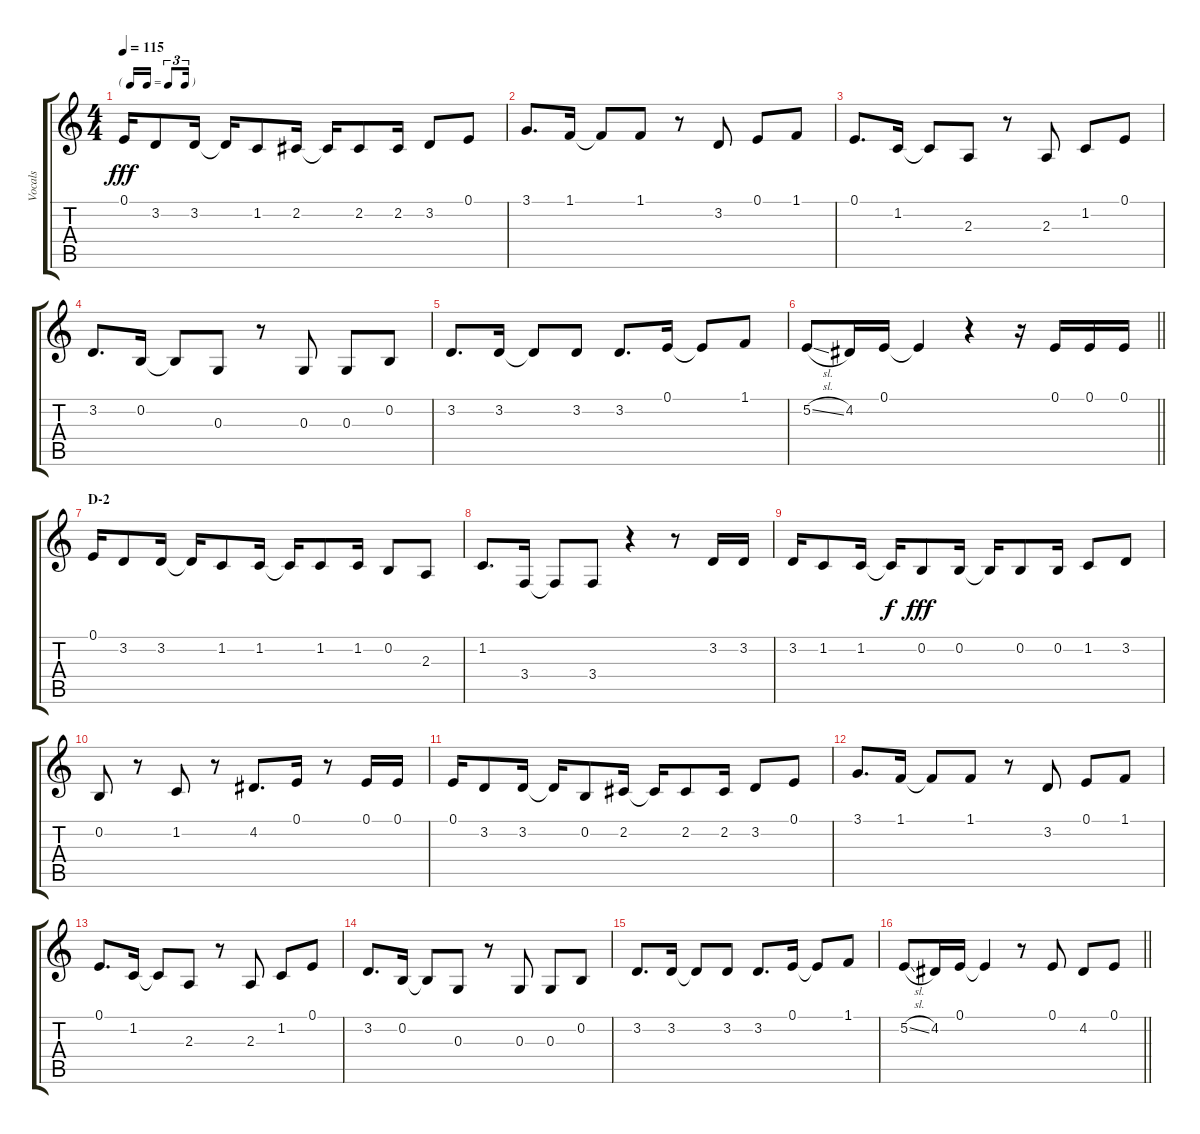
\track ("Vocals" "Vocals") {instrument voiceoohs}
\staff {score tabs}
\tuning (E4 B3 G3 D3 A2 E2) {hide}
\ts (4 4)
\tf triplet16th
\tempo 115
\clef g2
\ks c
0.1.16{dy fff} 3.2.8 3.2.16 3.2{t}.16 1.2.8 2.2.16 2.2{t}.16 2.2.8 2.2.16 3.2.8 0.1.8 |
3.1.8{d} 1.1.16 1.1{t}.8 1.1.8 r.8 3.2.8 0.1.8 1.1.8 |
0.1.8{d} 1.2.16 1.2{t}.8 2.3.8 r.8 2.3.8 1.2.8 0.1.8 |
3.2.8{d} 0.2.16 0.2{t}.8 0.3.8 r.8 0.3.8 0.3.8 0.2.8 |
3.2.8{d} 3.2.16 3.2{t}.8 3.2.8 3.2.8{d} 0.1.16 0.1{t}.8 1.1.8 |
\barLineRight lightlight
5.2{sl}.8 4.2.16 0.1.16 0.1{t}.4 r.4 r.16 0.1.16 0.1.16 0.1.16 |
\section ("" "D-2")
0.1.16 3.2.8 3.2.16 3.2{t}.16 1.2.8 1.2.16 1.2{t}.16 1.2.8 1.2.16 0.2.8 2.3.8 |
1.2.8{d} 3.4.16 3.4{t}.8 3.4.8 r.4 r.8 3.2.16 3.2.16 |
3.2.16 1.2.8 1.2.16 1.2{t}.16{dy f} 0.2.8{dy fff} 0.2.16 0.2{t}.16 0.2.8 0.2.16 1.2.8 3.2.8 |
0.2.8 r.8 1.2.8 r.8 4.2.8{d} 0.1.16 r.8 0.1.16 0.1.16 |
0.1.16 3.2.8 3.2.16 3.2{t}.16 0.2.8 2.2.16 2.2{t}.16 2.2.8 2.2.16 3.2.8 0.1.8 |
3.1.8{d} 1.1.16 1.1{t}.8 1.1.8 r.8 3.2.8 0.1.8 1.1.8 |
0.1.8{d} 1.2.16 1.2{t}.8 2.3.8 r.8 2.3.8 1.2.8 0.1.8 |
3.2.8{d} 0.2.16 0.2{t}.8 0.3.8 r.8 0.3.8 0.3.8 0.2.8 |
3.2.8{d} 3.2.16 3.2{t}.8 3.2.8 3.2.8{d} 0.1.16 0.1{t}.8 1.1.8 |
\barLineRight lightlight
5.2{sl}.8 4.2.16 0.1.16 0.1{t}.4 r.8 0.1.8 4.2.8 0.1.8
